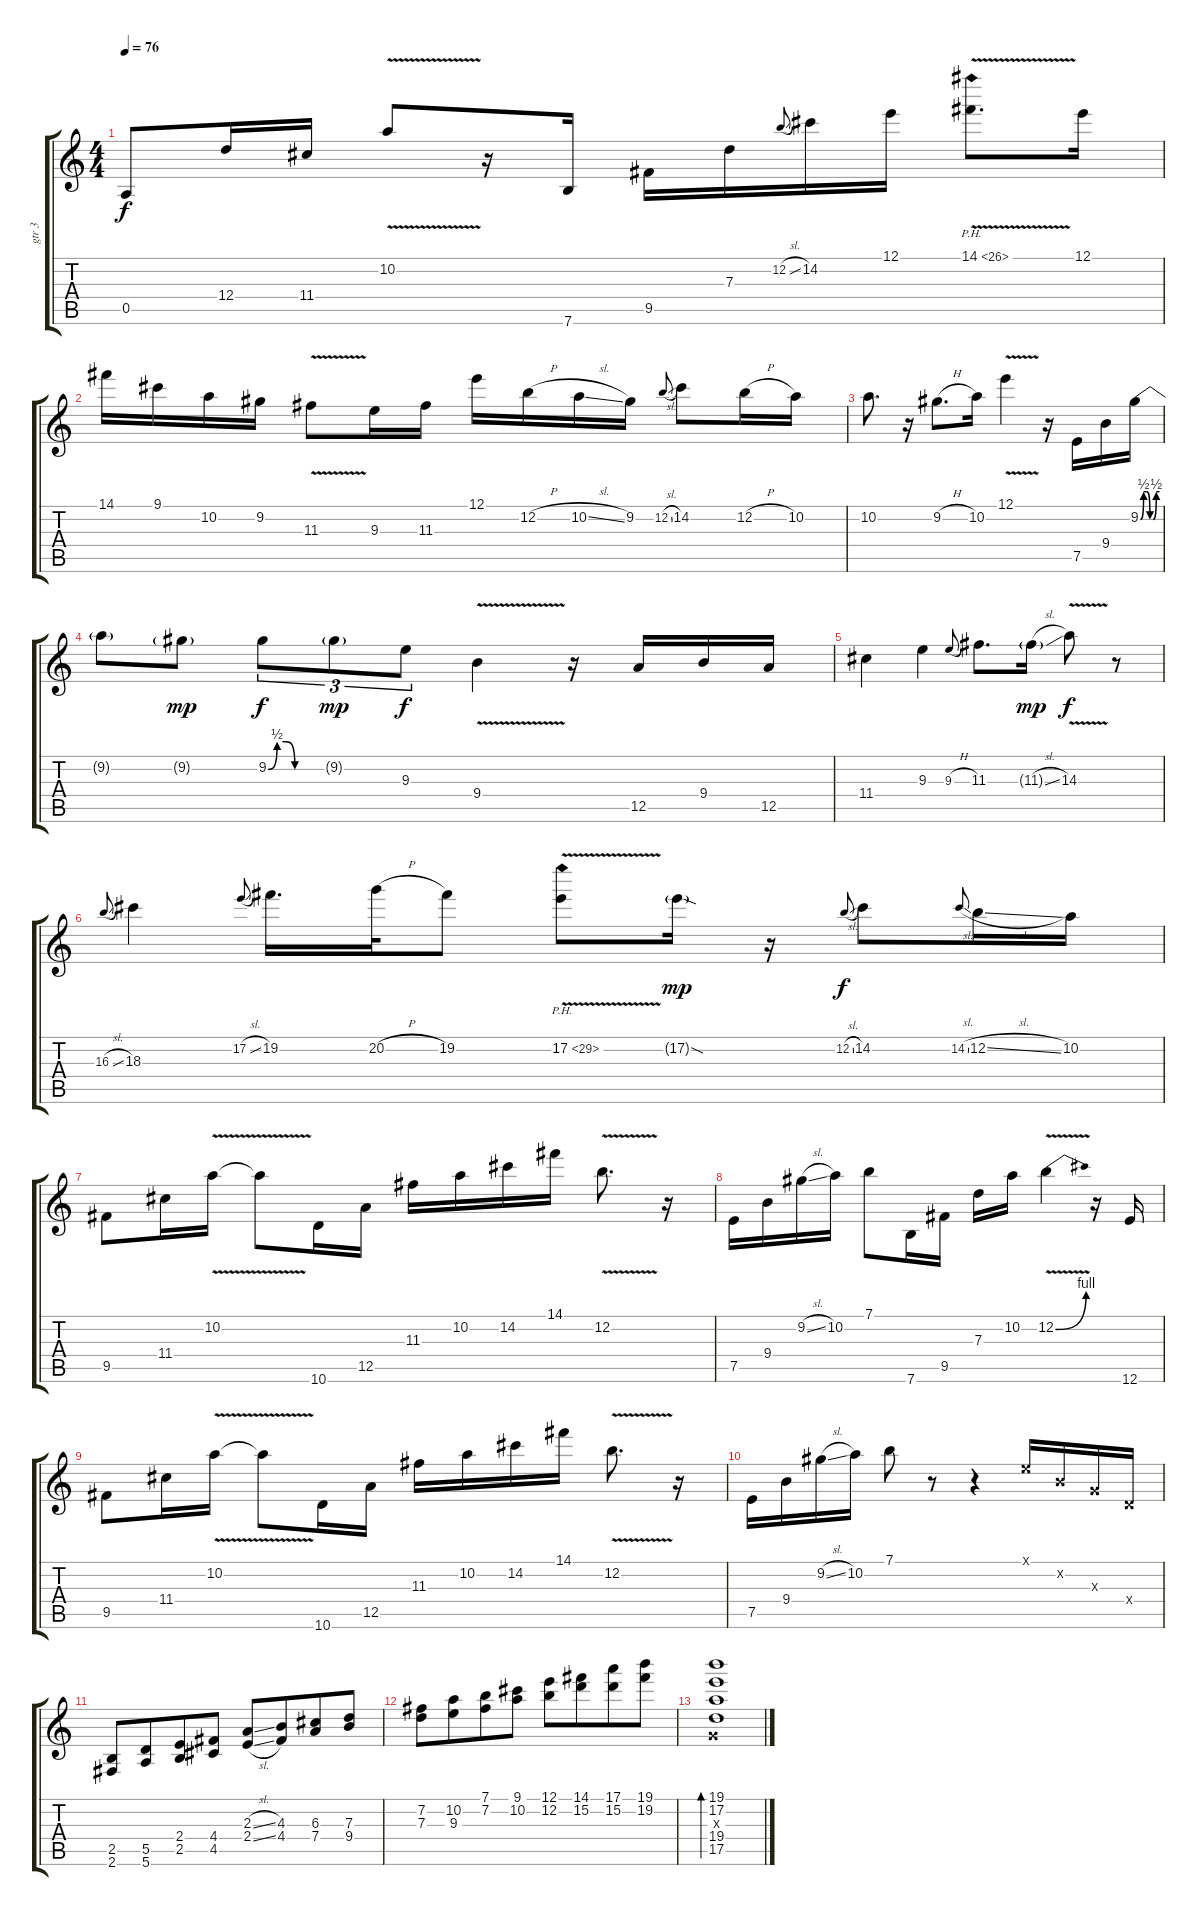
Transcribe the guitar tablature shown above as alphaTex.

\track ("gtr 3" "gtr 3") {instrument electricguitarclean}
\staff {score tabs}
\tuning (E4 B3 G3 D3 A2 E2) {hide}
\ts (4 4)
\tempo 76
\clef g2
\ks c
0.5.8{dy f} 12.4.16 11.4.16 10.2{v}.8 r.16 7.6.16 9.5.16 7.3.16 12.2{sl}.8{gr onbeat} 14.2.16 12.1.16 14.1{ph 12 v}.8{d} 12.1.16 |
14.1.16 9.1.16 10.2.16 9.2.16 11.3{v}.8 9.3.16 11.3.16 12.1.16 12.2{h}.16 10.2{sl}.16 9.2.16 12.2{sl}.8{gr onbeat} 14.2.8 12.2{h}.16 10.2.16 |
10.2.8{d} r.16 9.2{h}.8{d beam merge} 10.2.16 12.1{v}.4 r.16 7.5.16 9.4.16 9.2{be (custom 0 0 10 2 20 2 30 0 40 0 50 2 60 2)}.16 |
9.2{t}.8 9.2{g}.8{dy mp} 9.2{be (custom 0 0 10 2 20 2 30 0 60 0)}.8{tu (3 2) dy f} 9.2{g}.8{tu (3 2) dy mp beam merge} 9.3.8{tu (3 2) dy f} 9.4{v}.4 r.16 12.5.16 9.4.16 12.5.16 |
11.4.4 9.3.4 9.3{h}.8{gr onbeat} 11.3.8{d} 11.3{sl g}.16{dy mp} 14.3{v}.8{dy f} r.8 |
16.3{sl}.8{gr onbeat} 18.3.4 17.2{sl}.8{gr onbeat} 19.2.16{d} 20.2{h}.32 19.2.8{beam split} 17.2{ph 12 v}.8{beam merge} 17.2{sod g}.16{dy mp} r.16 12.2{sl}.8{gr onbeat dy f} 14.2.8 14.2{sl}.8{gr onbeat} 12.2{sl}.16 10.2.16 |
9.5.8 11.4.16 10.2{v}.16 10.2{t}.8 10.6.16 12.5.16 11.3.16 10.2.16 14.2.16 14.1.16 12.2{v}.8{d} r.16 |
7.5.16 9.4.16 9.2{sl}.16 10.2.16 7.1.8 7.6.16 9.5.16 7.3.16 10.2.16 12.2{be (bend 0 0 60 4) v}.4 r.16 12.6.16 |
9.5.8 11.4.16 10.2{v}.16 10.2{t}.8 10.6.16 12.5.16 11.3.16 10.2.16 14.2.16 14.1.16 12.2{v}.8{d} r.16 |
7.5.16 9.4.16 9.2{sl}.16 10.2.16 7.1.8 r.8 r.4 0.1{x}.16 0.2{x}.16 0.3{x}.16 0.4{x}.16 |
(2.5 2.6).8 (5.5 5.6).8{beam merge} (2.4 2.5).8 (4.4 4.5).8 (2.3{sl} 2.4{sl}).8 (4.3 4.4).8{beam merge} (6.3 7.4).8 (7.3 9.4).8 |
(7.2 7.3).8 (10.2 9.3).8{beam merge} (7.1 7.2).8 (9.1 10.2).8 (12.1 12.2).8 (14.1 15.2).8{beam merge} (17.1 15.2).8 (19.1 19.2).8 |
(19.1 17.2 0.3{x} 19.4 17.5).1{bd 240}
